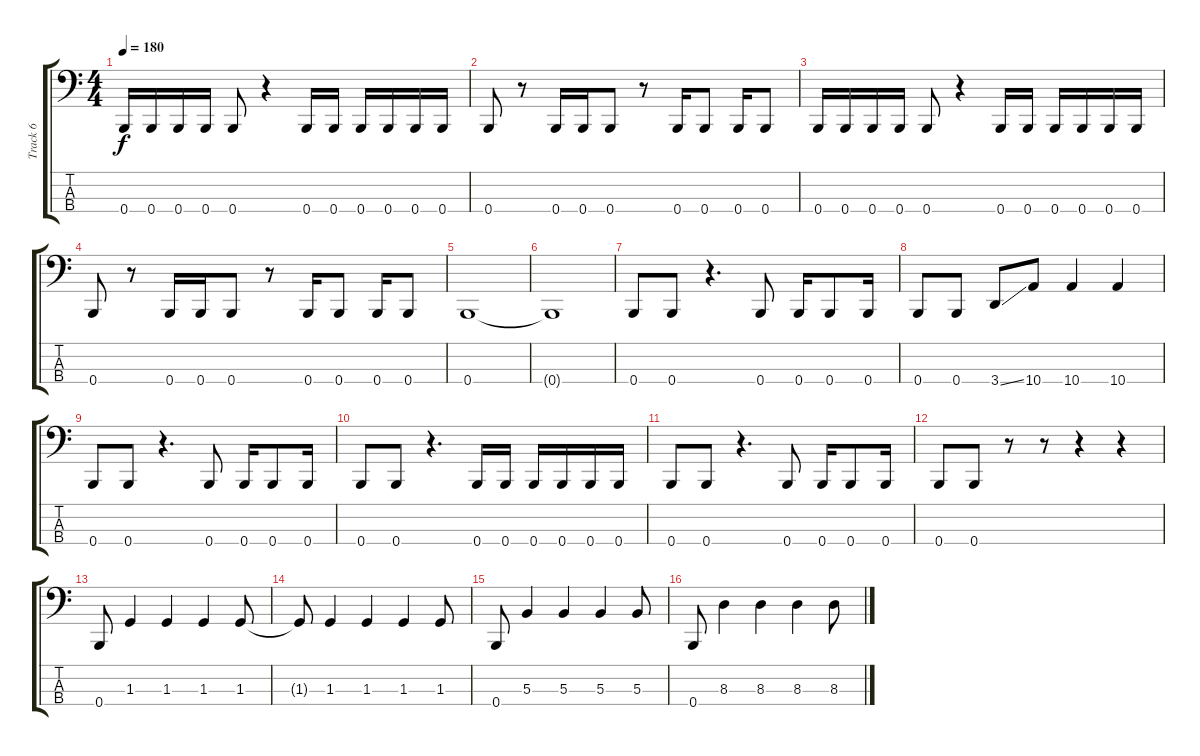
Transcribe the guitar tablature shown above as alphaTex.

\track ("Track 6" "Track 6") {instrument electricbasspick}
\staff {score tabs}
\tuning (E2 B1 Gb1 B0) {hide}
\ts (4 4)
\tempo 180
\clef f4
\ks c
0.4.16{dy f} 0.4.16 0.4.16 0.4.16 0.4.8 r.4 0.4.16 0.4.16 0.4.16 0.4.16 0.4.16 0.4.16 |
0.4.8 r.8 0.4.16 0.4.16 0.4.8 r.8 0.4.16 0.4.8 0.4.16 0.4.8 |
0.4.16 0.4.16 0.4.16 0.4.16 0.4.8 r.4 0.4.16 0.4.16 0.4.16 0.4.16 0.4.16 0.4.16 |
0.4.8 r.8 0.4.16 0.4.16 0.4.8 r.8 0.4.16 0.4.8 0.4.16 0.4.8 |
0.4.1 |
0.4{t}.1 |
0.4.8 0.4.8 r.4{d} 0.4.8 0.4.16 0.4.8 0.4.16 |
0.4.8 0.4.8 3.4{ss}.8 10.4.8 10.4.4 10.4.4 |
0.4.8 0.4.8 r.4{d} 0.4.8 0.4.16 0.4.8 0.4.16 |
0.4.8 0.4.8 r.4{d} 0.4.16 0.4.16 0.4.16 0.4.16 0.4.16 0.4.16 |
0.4.8 0.4.8 r.4{d} 0.4.8 0.4.16 0.4.8 0.4.16 |
0.4.8 0.4.8 r.8 r.8 r.4 r.4 |
0.4.8 1.3.4 1.3.4 1.3.4 1.3.8 |
1.3{t}.8 1.3.4 1.3.4 1.3.4 1.3.8 |
0.4.8 5.3.4 5.3.4 5.3.4 5.3.8 |
0.4.8 8.3.4 8.3.4 8.3.4 8.3.8
